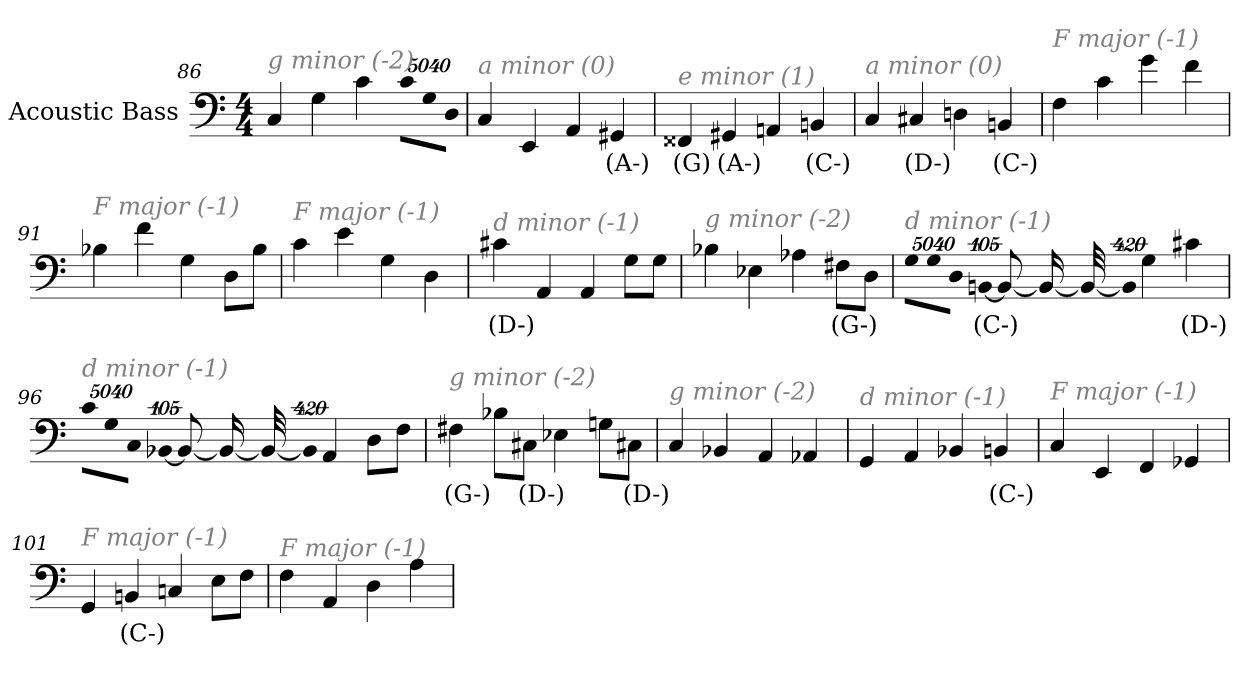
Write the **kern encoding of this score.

**kern	**text
*part1	*part1
*staff1	*staff1
*I"Acoustic Bass	*
*clefF4	*
*ITrd7c12	*
*k[]	*
*C:	*
*M4/4	*
=86	=86
!LO:TX:i:color=#808080:t=g minor (-2)	!
4CC	.
4GG	.
4C	.
!LO:N:vis=8	!
40320%3347CL	.
!LO:N:vis=8	!
40320%3347GG	.
!LO:N:vis=8	!
40320%3347DDJ	.
=87	=87
!LO:TX:i:color=#808080:t=a minor (0)	!
4CC	.
4EEE	.
4AAA	.
4GGG#Xi	(A-)
=88	=88
!LO:TX:i:color=#808080:t=e minor (1)	!
4FFF##Xj	(G)
4GGG#Xi	(A-)
4AAAn	.
4BBBni	(C-)
=89	=89
!LO:TX:i:color=#808080:t=a minor (0)	!
4CC	.
4CC#Xi	(D-)
4DDn	.
4BBBni	(C-)
=90	=90
!LO:TX:i:color=#808080:t=F major (-1)	!
4FF	.
4C	.
4G	.
4F	.
=91	=91
!LO:TX:i:color=#808080:t=F major (-1)	!
4BB-X	.
4F	.
4GG	.
8DDL	.
8BB-J	.
=92	=92
!LO:TX:i:color=#808080:t=F major (-1)	!
4C	.
4E	.
4GG	.
4DD	.
=93	=93
!LO:TX:i:color=#808080:t=d minor (-1)	!
4C#Xi	(D-)
4AAA	.
4AAA	.
8GGL	.
8GGJ	.
=94	=94
!LO:TX:i:color=#808080:t=g minor (-2)	!
4BB-X	.
4EE-X	.
4AA-X	.
8FF#XiL	(G-)
8DDJ	.
=95	=95
!LO:TX:i:color=#808080:t=d minor (-1)	!
!LO:N:vis=8	!
40320%3347GGL	.
!LO:N:vis=8	!
40320%3347GG	.
!LO:N:vis=8	!
40320%3347DDJ	.
!LO:N:vis=1024	!
[13440%13BBBni	(C-)
8BBBi_	.
16BBBi_	.
32BBBi_	.
!LO:N:vis=1024%31	!
13440%407BBBi]	.
4GG	.
4C#Xi	(D-)
=96	=96
!LO:TX:i:color=#808080:t=d minor (-1)	!
!LO:N:vis=8	!
40320%3347CL	.
!LO:N:vis=8	!
40320%3347GG	.
!LO:N:vis=8	!
40320%3347CCJ	.
!LO:N:vis=1024	!
[13440%13BBB-X	.
8BBB-_	.
16BBB-_	.
32BBB-_	.
!LO:N:vis=1024%31	!
13440%407BBB-]	.
4AAA	.
8DDL	.
8FFJ	.
=97	=97
!LO:TX:i:color=#808080:t=g minor (-2)	!
4FF#Xi	(G-)
8BB-XL	.
8CC#XiJ	(D-)
4EE-X	.
8GGnL	.
8CC#XiJ	(D-)
=98	=98
!LO:TX:i:color=#808080:t=g minor (-2)	!
4CC	.
4BBB-X	.
4AAA	.
4AAA-X	.
=99	=99
!LO:TX:i:color=#808080:t=d minor (-1)	!
4GGG	.
4AAA	.
4BBB-X	.
4BBBni	(C-)
=100	=100
!LO:TX:i:color=#808080:t=F major (-1)	!
4CC	.
4EEE	.
4FFF	.
4GGG-X	.
=101	=101
!LO:TX:i:color=#808080:t=F major (-1)	!
4GGG	.
4BBBni	(C-)
4CCn	.
8EEL	.
8FFJ	.
=102	=102
!LO:TX:i:color=#808080:t=F major (-1)	!
4FF	.
4AAA	.
4DD	.
4AA	.
=	=
*-	*-
